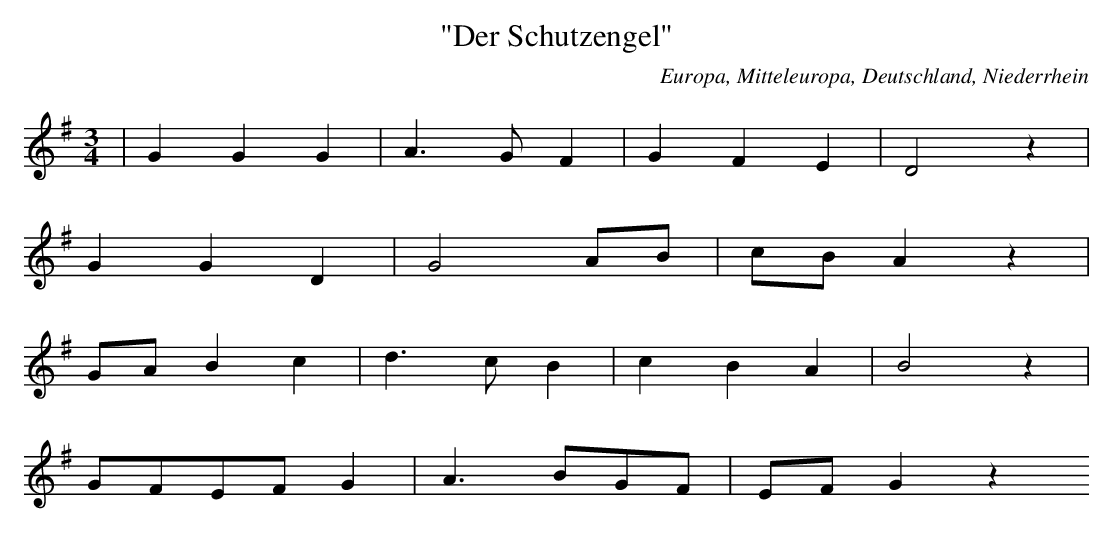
X:1
T: "Der Schutzengel"
O: Europa, Mitteleuropa, Deutschland, Niederrhein
M: 3/4
L: 1/8
K: G
 | G2G2G2 | A3GF2 | G2F2E2 | D4z2 |
G2G2D2 | G4AB | cBA2z2 |
GAB2c2 | d3cB2 | c2B2A2 | B4z2 |
GFEFG2 | A3BGF | EFG2z2
